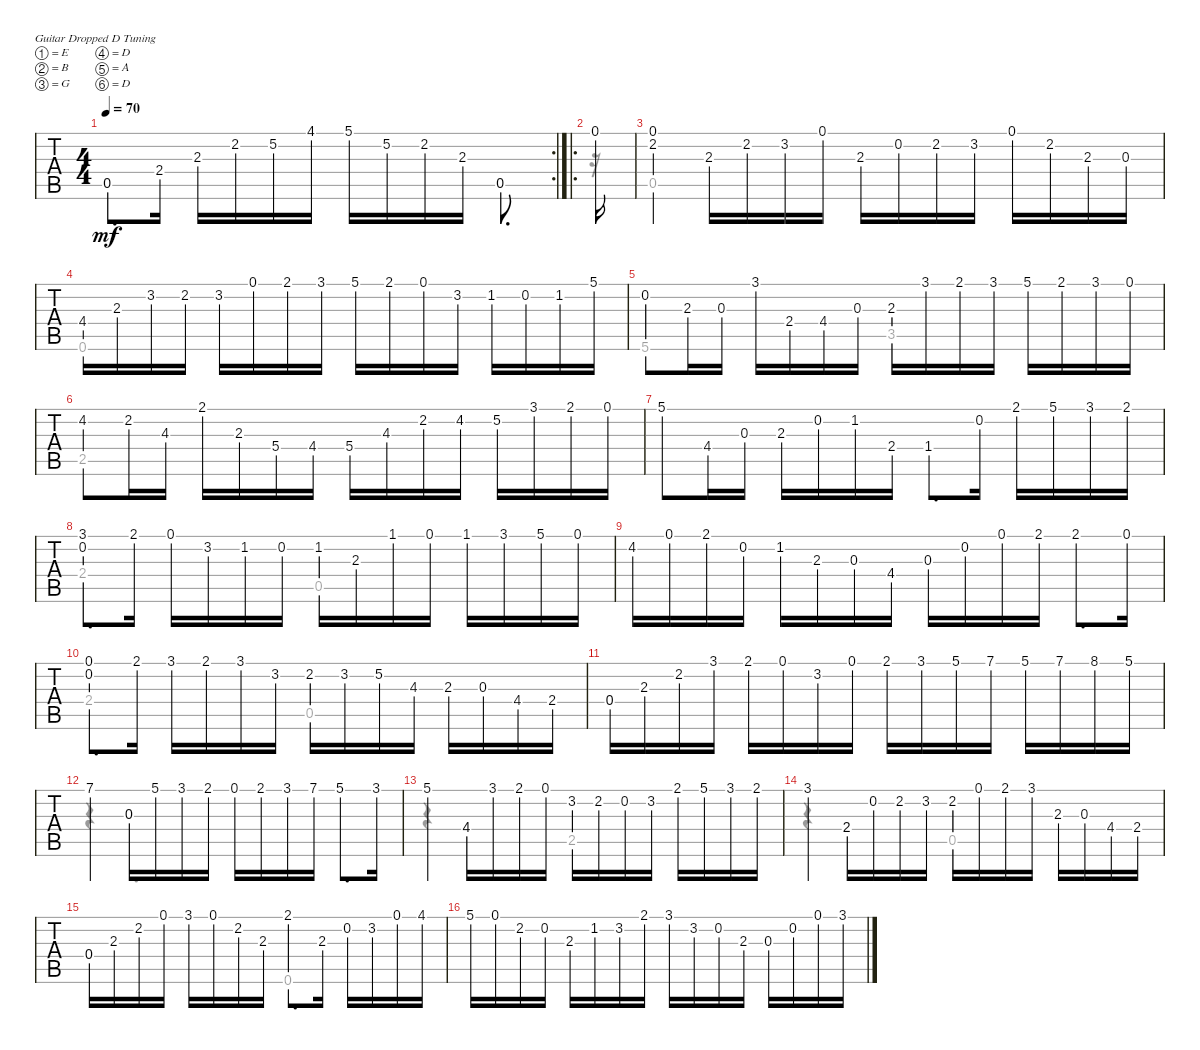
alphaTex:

\bracketExtendMode groupsimilarinstruments
\singleTrackTrackNamePolicy hidden
\multiTrackTrackNamePolicy hidden
\firstSystemTrackNameOrientation horizontal
\otherSystemsTrackNameOrientation horizontal
\track ("Gtr. 1" "Gtr. 1") {instrument acousticguitarnylon}
\staff {tabs}
\tuning (E4 B3 G3 D3 A2 D2)
\voice
\rc 2
\ts (4 4)
\tempo 70
\clef g2
\scale
0.404978
\ks c
0.5.8{d dy mf} 2.4.16 2.3.16 2.2.16 5.2.16 4.1.16 5.1.16 5.2.16 2.2.16 2.3.16 0.5.8{d} |
\ro
0.1.16 |
(0.1 2.2).4 2.3.16 2.2.16 3.2.16 0.1.16 2.3.16 0.2.16 2.2.16 3.2.16 0.1.16 2.2.16 2.3.16 0.3.16 |
4.4.16 2.3.16 3.2.16 2.2.16 3.2.16 0.1.16 2.1.16 3.1.16 5.1.16 2.1.16 0.1.16 3.2.16 1.2.16 0.2.16 1.2.16 5.1.16 |
0.2.8 2.3.16 0.3.16 3.1.16 2.4.16 4.4.16 0.3.16 2.3.16 3.1.16 2.1.16 3.1.16 5.1.16 2.1.16 3.1.16 0.1.16 |
4.2.8 2.2.16 4.3.16 2.1.16 2.3.16 5.4.16 4.4.16 5.4.16 4.3.16 2.2.16 4.2.16 5.2.16 3.1.16 2.1.16 0.1.16 |
5.1.8 4.4.16 0.3.16 2.3.16 0.2.16 1.2.16 2.4.16 1.4.8{d} 0.2.16 2.1.16 5.1.16 3.1.16 2.1.16 |
(3.1 0.2).8{d} 2.1.16 0.1.16 3.2.16 1.2.16 0.2.16 1.2.16 2.3.16 1.1.16 0.1.16 1.1.16 3.1.16 5.1.16 0.1.16 |
4.2.16 0.1.16 2.1.16 0.2.16 1.2.16 2.3.16 0.3.16 4.4.16 0.3.16 0.2.16 0.1.16 2.1.16 2.1.8{d} 0.1.16 |
(0.1 0.2).8{d} 2.1.16 3.1.16 2.1.16 3.1.16 3.2.16 2.2.16 3.2.16 5.2.16 4.3.16 2.3.16 0.3.16 4.4.16 2.4.16 |
0.4.16 2.3.16 2.2.16 3.1.16 2.1.16 0.1.16 3.2.16 0.1.16 2.1.16 3.1.16 5.1.16 7.1.16 5.1.16 7.1.16 8.1.16 5.1.16 |
7.1.4 0.3.16 5.1.16 3.1.16 2.1.16 0.1.16 2.1.16 3.1.16 7.1.16 5.1.8{d} 3.1.16 |
5.1.4 4.4.16 3.1.16 2.1.16 0.1.16 3.2.16 2.2.16 0.2.16 3.2.16 2.1.16 5.1.16 3.1.16 2.1.16 |
3.1.4 2.4.16 0.2.16 2.2.16 3.2.16 2.2.16 0.1.16 2.1.16 3.1.16 2.3.16 0.3.16 4.4.16 2.4.16 |
0.4.16 2.3.16 2.2.16 0.1.16 3.1.16 0.1.16 2.2.16 2.3.16 2.1.8{d} 2.3.16 0.2.16 3.2.16 0.1.16 4.1.16 |
5.1.16 0.1.16 2.2.16 0.2.16 2.3.16 1.2.16 3.2.16 2.1.16 3.1.16 3.2.16 0.2.16 2.3.16 0.3.16 0.2.16 0.1.16 3.1.16
\voice
\clef g2
\ottava regular
\simile none
\scale
0.404978
\ks c
0.5.2{d dy mf} 0.5.8{d} |
r.16 |
0.5.1 |
0.6.1 |
5.6.2 3.5.2 |
2.5.1 |
|
2.4.2 0.5.2 |
|
2.4.2 0.5.2 |
0.4.1 |
r.4 0.3.2{d} |
r.4 4.4.4 2.5.2 |
r.4 2.4.4 0.5.2 |
0.4.2 0.6.2 |
